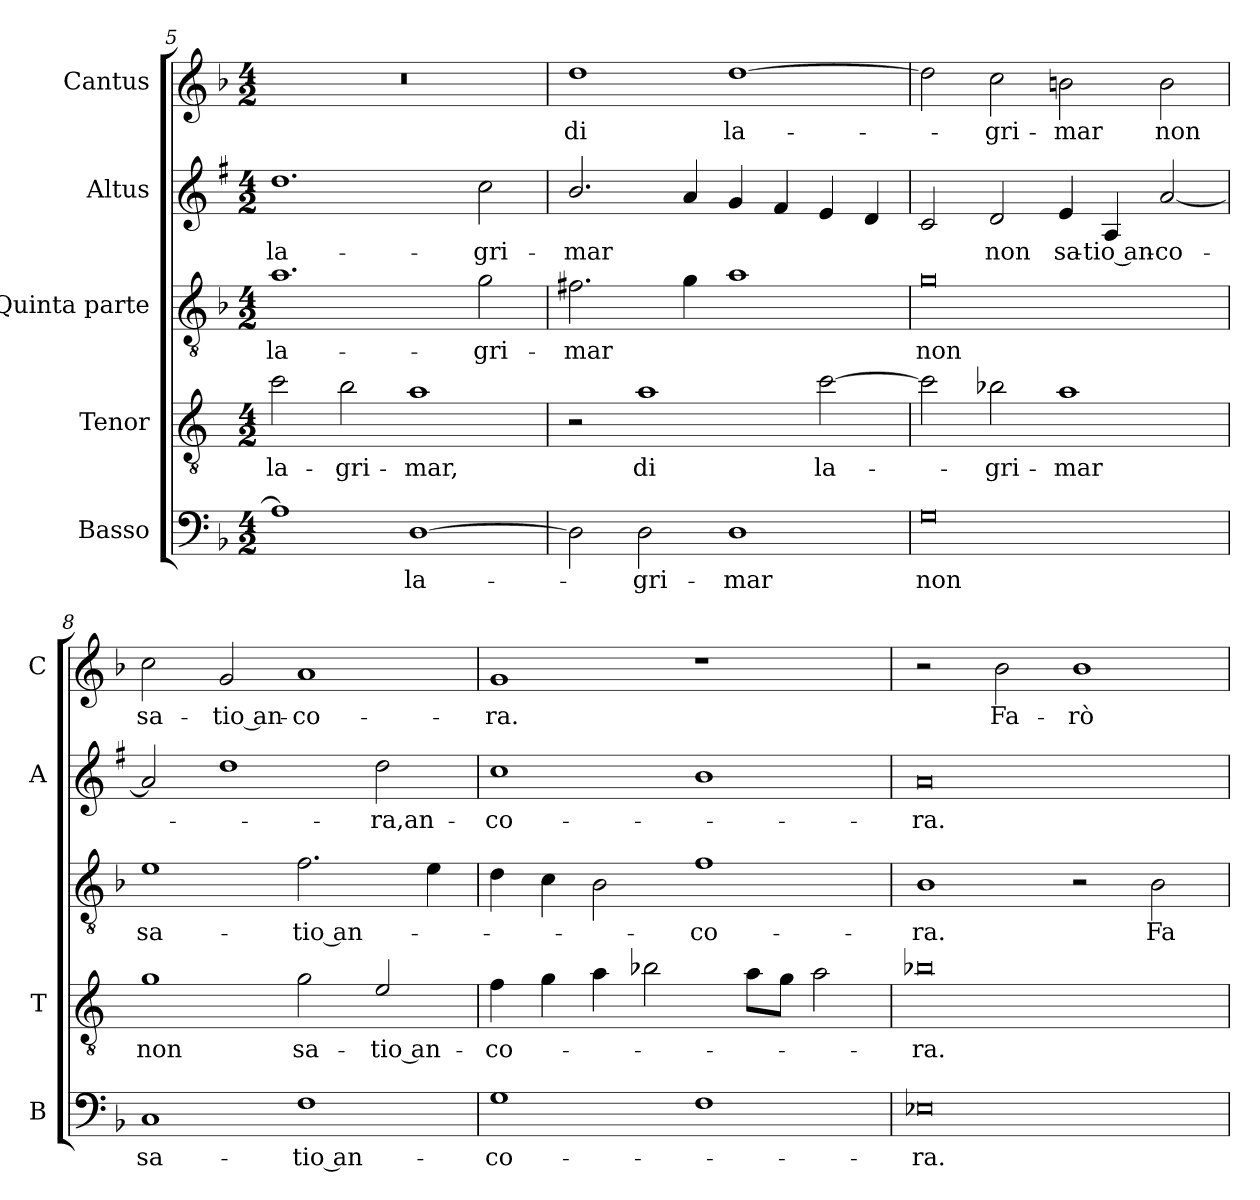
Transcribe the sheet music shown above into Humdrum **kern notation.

**kern	**text	**kern	**text	**kern	**text	**kern	**text	**kern	**text
*part5	*part5	*part4	*part4	*part3	*part3	*part2	*part2	*part1	*part1
*staff5	*staff5	*staff4	*staff4	*staff3	*staff3	*staff2	*staff2	*staff1	*staff1
*I"Basso	*	*I"Tenor	*	*I"Quinta parte	*	*I"Altus	*	*I"Cantus	*
*I'B	*	*I'T	*	*	*	*I'A	*	*I'C	*
*clefF4	*	*clefGv2	*	*clefGv2	*	*clefG2	*	*clefG2	*
*	*	*ITrd4c7	*	*	*	*ITrd1c2	*	*	*
*k[b-]	*	*k[b-]	*	*k[b-]	*	*k[b-]	*	*k[b-]	*
*F:	*	*F:	*	*F:	*	*F:	*	*F:	*
*M4/2	*	*M4/2	*	*M4/2	*	*M4/2	*	*M4/2	*
=5	=5	=5	=5	=5	=5	=5	=5	=5	=5
!	!	!	!LO:LY:b	!	!LO:LY:b	!	!LO:LY:b	!	!
1A]	.	2f\	la-	1.a	la-	1.cc	la-	0r	.
!	!	!	!LO:LY:b	!	!	!	!	!	!
.	.	2e\	-gri-	.	.	.	.	.	.
!	!LO:LY:b	!	!LO:LY:b	!	!	!	!	!	!
[1D	la-	1d	-mar,	.	.	.	.	.	.
!	!	!	!	!	!LO:LY:b	!	!LO:LY:b	!	!
.	.	.	.	2g\	-gri-	2b-\	-gri-	.	.
!!LO:LB:g=z
=6	=6	=6	=6	=6	=6	=6	=6	=6	=6
!	!	!	!	!	!LO:LY:b	!	!LO:LY:b	!	!LO:LY:b
2D\]	.	2r	.	2.f#X\	-mar	2.a/	-mar	1dd	di
!	!LO:LY:b	!	!LO:LY:b	!	!	!	!	!	!
2D\	-gri-	1d	di	.	.	.	.	.	.
.	.	.	.	4g\	.	4g/	.	.	.
!	!LO:LY:b	!	!	!	!	!	!	!	!LO:LY:b
1D	-mar	.	.	1a	.	4f/	.	[1dd	la-
.	.	.	.	.	.	4e/	.	.	.
!	!	!	!LO:LY:b	!	!	!	!	!	!
.	.	[2f\	la-	.	.	4d/	.	.	.
.	.	.	.	.	.	4c/	.	.	.
=7	=7	=7	=7	=7	=7	=7	=7	=7	=7
!	!LO:LY:b	!	!	!	!LO:LY:b	!	!	!	!
0G	non	2f\]	.	0g	non	2B-/	.	2dd\]	.
!	!	!	!LO:LY:b	!	!	!	!LO:LY:b	!	!LO:LY:b
.	.	2e-X\	-gri-	.	.	2c/	non	2cc\	-gri-
!	!	!	!LO:LY:b	!	!	!	!LO:LY:b	!	!LO:LY:b
.	.	1d	-mar	.	.	4d/	sa-	2bn\	-mar
!	!	!	!	!	!	!	!LO:LY:b	!	!
.	.	.	.	.	.	4G/	-tio an-	.	.
!	!	!	!	!	!	!	!LO:LY:b	!	!LO:LY:b
.	.	.	.	.	.	[2g/	-co-	2b\	non
=8	=8	=8	=8	=8	=8	=8	=8	=8	=8
!	!LO:LY:b	!	!LO:LY:b	!	!LO:LY:b	!	!	!	!LO:LY:b
1C	sa-	1c	non	1e	sa-	2g/]	.	2cc\	sa-
!	!	!	!	!	!	!	!	!	!LO:LY:b
.	.	.	.	.	.	1cc	.	2g/	-tio an-
!	!LO:LY:b	!	!LO:LY:b	!	!LO:LY:b	!	!	!	!LO:LY:b
1F	-tio an-	2c\	sa-	2.f\	-tio an-	.	.	1a	-co-
!	!	!	!LO:LY:b	!	!	!	!LO:LY:b	!	!
.	.	2A/	-tio an-	.	.	2cc\	-ra,an-	.	.
.	.	.	.	4e\	.	.	.	.	.
=9	=9	=9	=9	=9	=9	=9	=9	=9	=9
!	!LO:LY:b	!	!LO:LY:b	!	!	!	!LO:LY:b	!	!LO:LY:b
1G	-co-	4B-\	-co-	4d\	.	1b-	-co-	1g	-ra.
.	.	4c\	.	4c\	.	.	.	.	.
.	.	4d\	.	2B-\	.	.	.	.	.
.	.	2e-X\	.	.	.	.	.	.	.
!	!	!	!	!	!LO:LY:b	!	!	!	!
1F	.	.	.	1f	-co-	1a	.	1r	.
.	.	8d\L	.	.	.	.	.	.	.
.	.	8c\J	.	.	.	.	.	.	.
.	.	2d\	.	.	.	.	.	.	.
!!LO:PB:g=z
=10	=10	=10	=10	=10	=10	=10	=10	=10	=10
!	!LO:LY:b	!	!LO:LY:b	!	!LO:LY:b	!	!LO:LY:b	!	!
0E-X	-ra.	0e-X	-ra.	1B-	-ra.	0g	-ra.	2r	.
!	!	!	!	!	!	!	!	!	!LO:LY:b
.	.	.	.	.	.	.	.	2b-\	Fa-
!	!	!	!	!	!	!	!	!	!LO:LY:b
.	.	.	.	2r	.	.	.	1b-	-rò
!	!	!	!	!	!LO:LY:b	!	!	!	!
.	.	.	.	2B-\	Fa-	.	.	.	.
=	=	=	=	=	=	=	=	=	=
*-	*-	*-	*-	*-	*-	*-	*-	*-	*-
